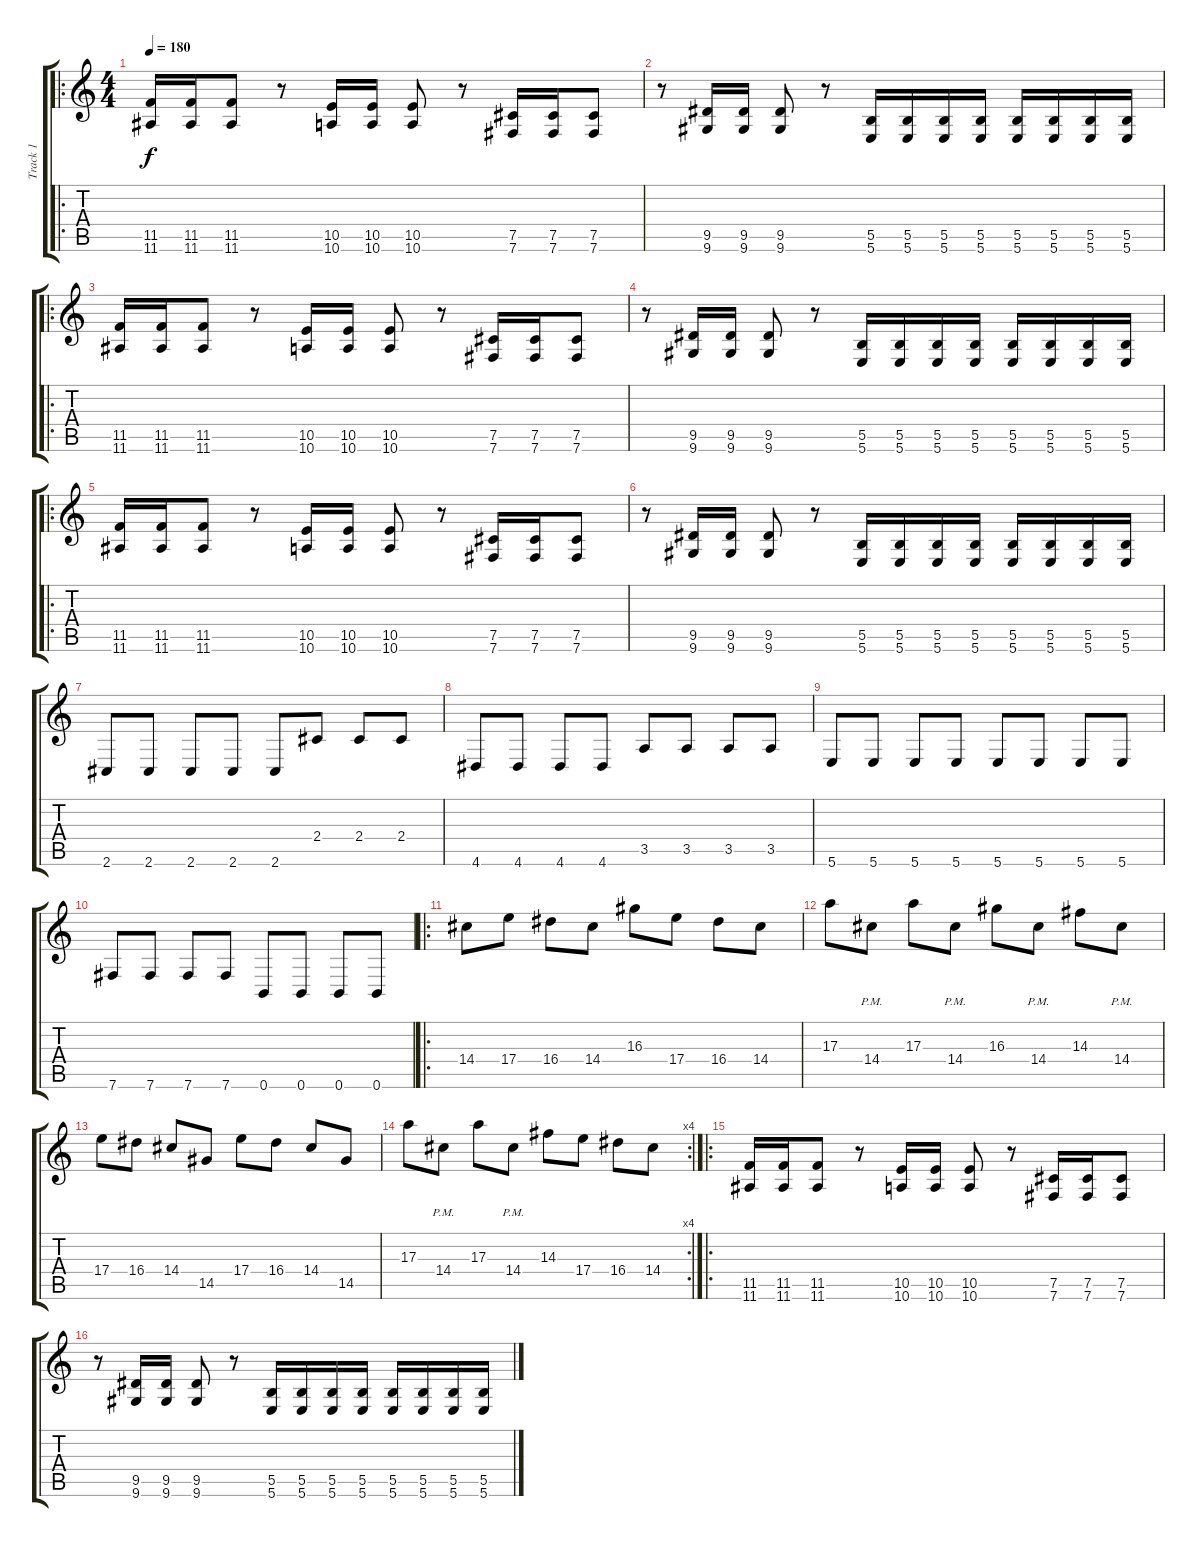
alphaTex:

\track ("Track 1" "Track 1") {instrument distortionguitar}
\staff {score tabs}
\tuning (Db4 Ab3 E3 B2 Gb2 B1) {hide}
\ro
\ts (4 4)
\tempo 180
\clef g2
\ks c
(11.5 11.6).16{dy f} (11.5 11.6).16 (11.5 11.6).8 r.8 (10.5 10.6).16 (10.5 10.6).16 (10.5 10.6).8 r.8 (7.5 7.6).16 (7.5 7.6).16 (7.5 7.6).8 |
r.8 (9.5 9.6).16 (9.5 9.6).16 (9.5 9.6).8 r.8 (5.5 5.6).16 (5.5 5.6).16 (5.5 5.6).16 (5.5 5.6).16 (5.5 5.6).16 (5.5 5.6).16 (5.5 5.6).16 (5.5 5.6).16 |
\ro
(11.5 11.6).16 (11.5 11.6).16 (11.5 11.6).8 r.8 (10.5 10.6).16 (10.5 10.6).16 (10.5 10.6).8 r.8 (7.5 7.6).16 (7.5 7.6).16 (7.5 7.6).8 |
r.8 (9.5 9.6).16 (9.5 9.6).16 (9.5 9.6).8 r.8 (5.5 5.6).16 (5.5 5.6).16 (5.5 5.6).16 (5.5 5.6).16 (5.5 5.6).16 (5.5 5.6).16 (5.5 5.6).16 (5.5 5.6).16 |
\ro
(11.5 11.6).16 (11.5 11.6).16 (11.5 11.6).8 r.8 (10.5 10.6).16 (10.5 10.6).16 (10.5 10.6).8 r.8 (7.5 7.6).16 (7.5 7.6).16 (7.5 7.6).8 |
r.8 (9.5 9.6).16 (9.5 9.6).16 (9.5 9.6).8 r.8 (5.5 5.6).16 (5.5 5.6).16 (5.5 5.6).16 (5.5 5.6).16 (5.5 5.6).16 (5.5 5.6).16 (5.5 5.6).16 (5.5 5.6).16 |
2.6.8 2.6.8 2.6.8 2.6.8 2.6.8 2.4.8 2.4.8 2.4.8 |
4.6.8 4.6.8 4.6.8 4.6.8 3.5.8 3.5.8 3.5.8 3.5.8 |
5.6.8 5.6.8 5.6.8 5.6.8 5.6.8 5.6.8 5.6.8 5.6.8 |
7.6.8 7.6.8 7.6.8 7.6.8 0.6.8 0.6.8 0.6.8 0.6.8 |
\ro
14.4.8 17.4.8 16.4.8 14.4.8 16.3.8 17.4.8 16.4.8 14.4.8 |
17.3.8 14.4{pm}.8 17.3.8 14.4{pm}.8 16.3.8 14.4{pm}.8 14.3.8 14.4{pm}.8 |
17.4.8 16.4.8 14.4.8 14.5.8 17.4.8 16.4.8 14.4.8 14.5.8 |
\rc 4
17.3.8 14.4{pm}.8 17.3.8 14.4{pm}.8 14.3.8 17.4.8 16.4.8 14.4.8 |
\ro
(11.5 11.6).16{instrument distortionguitar} (11.5 11.6).16 (11.5 11.6).8 r.8 (10.5 10.6).16 (10.5 10.6).16 (10.5 10.6).8 r.8 (7.5 7.6).16 (7.5 7.6).16 (7.5 7.6).8 |
r.8 (9.5 9.6).16 (9.5 9.6).16 (9.5 9.6).8 r.8 (5.5 5.6).16 (5.5 5.6).16 (5.5 5.6).16 (5.5 5.6).16 (5.5 5.6).16 (5.5 5.6).16 (5.5 5.6).16 (5.5 5.6).16
